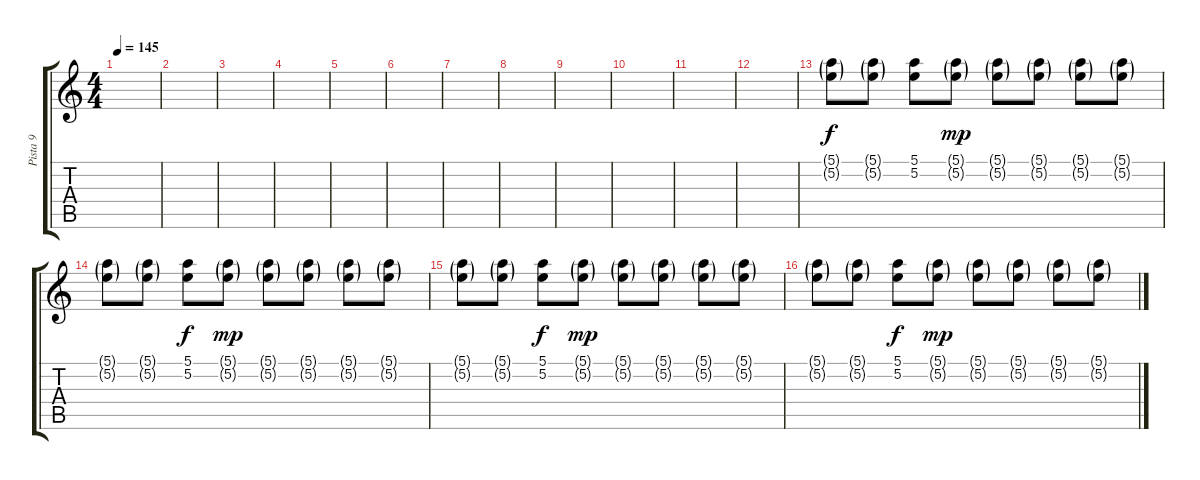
\track ("Pista 9" "Pista 9") {instrument synthbass1}
\staff {score tabs}
\tuning (E4 B3 G3 D3 A2 E2) {hide}
\ts (4 4)
\tempo 145
\clef g2
\ks c
|
|
|
|
|
|
|
|
|
|
|
|
(5.1{g} 5.2{g}).8 (5.1{g} 5.2{g}).8 (5.1 5.2).8{dy f} (5.1{g} 5.2{g}).8{dy mp} (5.1{g} 5.2{g}).8 (5.1{g} 5.2{g}).8 (5.1{g} 5.2{g}).8 (5.1{g} 5.2{g}).8 |
(5.1{g} 5.2{g}).8 (5.1{g} 5.2{g}).8 (5.1 5.2).8{dy f} (5.1{g} 5.2{g}).8{dy mp} (5.1{g} 5.2{g}).8 (5.1{g} 5.2{g}).8 (5.1{g} 5.2{g}).8 (5.1{g} 5.2{g}).8 |
(5.1{g} 5.2{g}).8 (5.1{g} 5.2{g}).8 (5.1 5.2).8{dy f} (5.1{g} 5.2{g}).8{dy mp} (5.1{g} 5.2{g}).8 (5.1{g} 5.2{g}).8 (5.1{g} 5.2{g}).8 (5.1{g} 5.2{g}).8 |
(5.1{g} 5.2{g}).8 (5.1{g} 5.2{g}).8 (5.1 5.2).8{dy f} (5.1{g} 5.2{g}).8{dy mp} (5.1{g} 5.2{g}).8 (5.1{g} 5.2{g}).8 (5.1{g} 5.2{g}).8 (5.1{g} 5.2{g}).8
